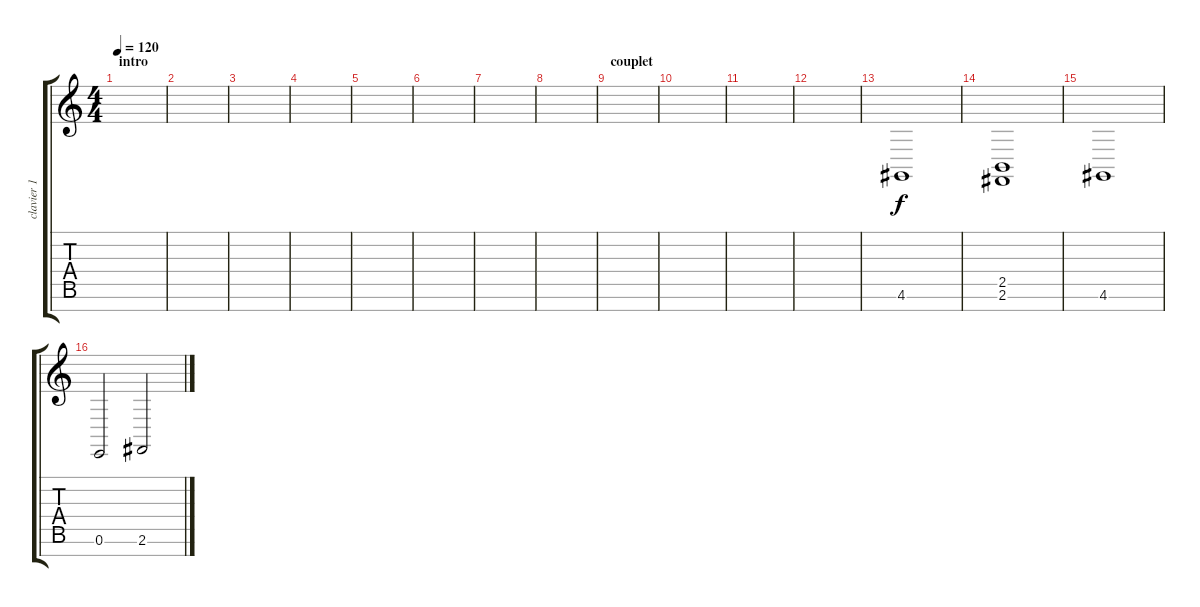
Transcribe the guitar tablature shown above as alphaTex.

\track ("clavier 1" "clavier 1") {instrument stringensemble1}
\staff {score tabs}
\tuning (E4 B3 G3 D3 A2 E2 B1) {hide}
\ts (4 4)
\section ("" "intro")
\tempo 120
\clef g2
\ks c
|
|
|
|
|
|
|
|
\section ("" "couplet")
|
|
|
|
4.6.1 |
(2.5 2.6).1 |
4.6.1 |
0.6.2 2.6.2
